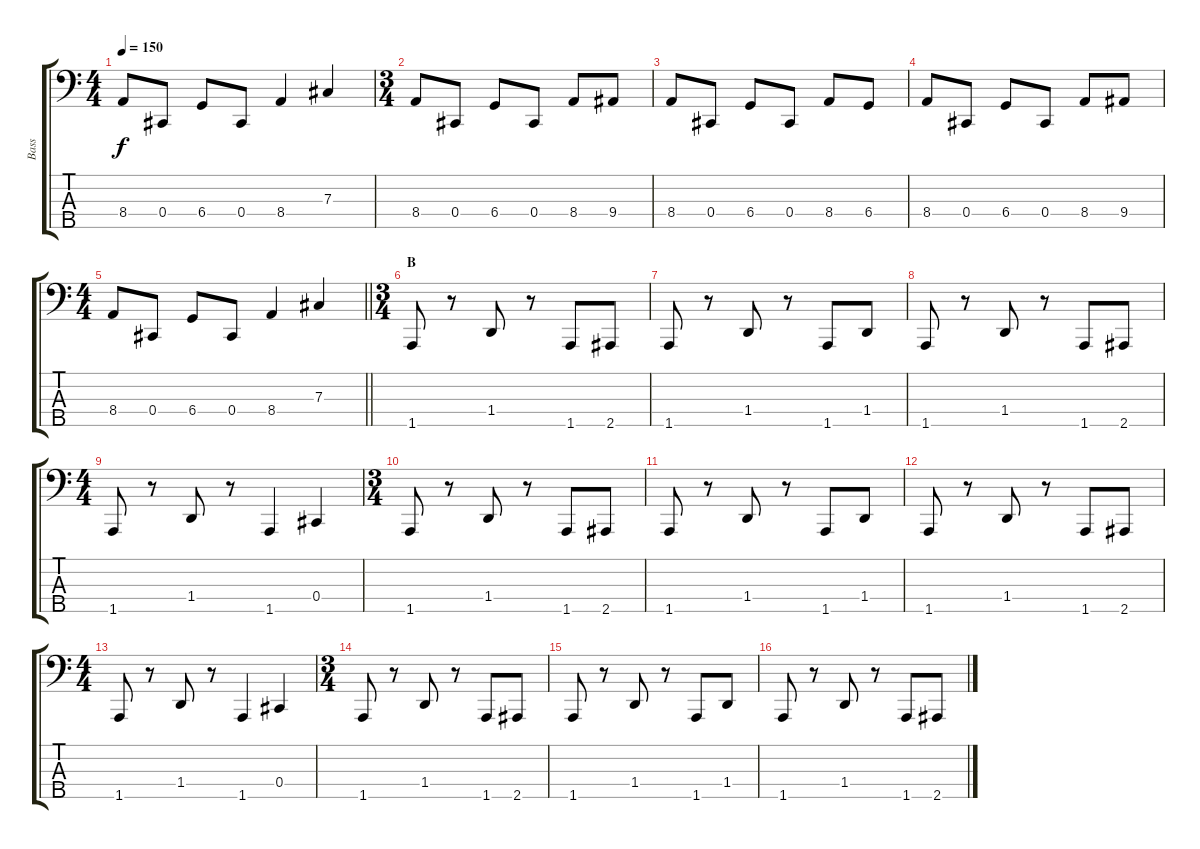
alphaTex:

\track ("Bass" "Bass") {instrument electricbassfinger}
\staff {score tabs}
\tuning (E2 B1 Gb1 Db1 Ab0) {hide}
\ts (4 4)
\tempo 150
\clef f4
\ks c
8.4.8{dy f} 0.4.8 6.4.8 0.4.8 8.4.4 7.3.4 |
\ts (3 4)
8.4.8 0.4.8 6.4.8 0.4.8 8.4.8 9.4.8 |
8.4.8 0.4.8 6.4.8 0.4.8 8.4.8 6.4.8 |
8.4.8 0.4.8 6.4.8 0.4.8 8.4.8 9.4.8 |
\ts (4 4)
\barLineRight lightlight
8.4.8 0.4.8 6.4.8 0.4.8 8.4.4 7.3.4 |
\ts (3 4)
\section ("" "B")
1.5.8 r.8 1.4.8 r.8 1.5.8 2.5.8 |
1.5.8 r.8 1.4.8 r.8 1.5.8 1.4.8 |
1.5.8 r.8 1.4.8 r.8 1.5.8 2.5.8 |
\ts (4 4)
1.5.8 r.8 1.4.8 r.8 1.5.4 0.4.4 |
\ts (3 4)
1.5.8 r.8 1.4.8 r.8 1.5.8 2.5.8 |
1.5.8 r.8 1.4.8 r.8 1.5.8 1.4.8 |
1.5.8 r.8 1.4.8 r.8 1.5.8 2.5.8 |
\ts (4 4)
1.5.8 r.8 1.4.8 r.8 1.5.4 0.4.4 |
\ts (3 4)
1.5.8 r.8 1.4.8 r.8 1.5.8 2.5.8 |
1.5.8 r.8 1.4.8 r.8 1.5.8 1.4.8 |
1.5.8 r.8 1.4.8 r.8 1.5.8 2.5.8
